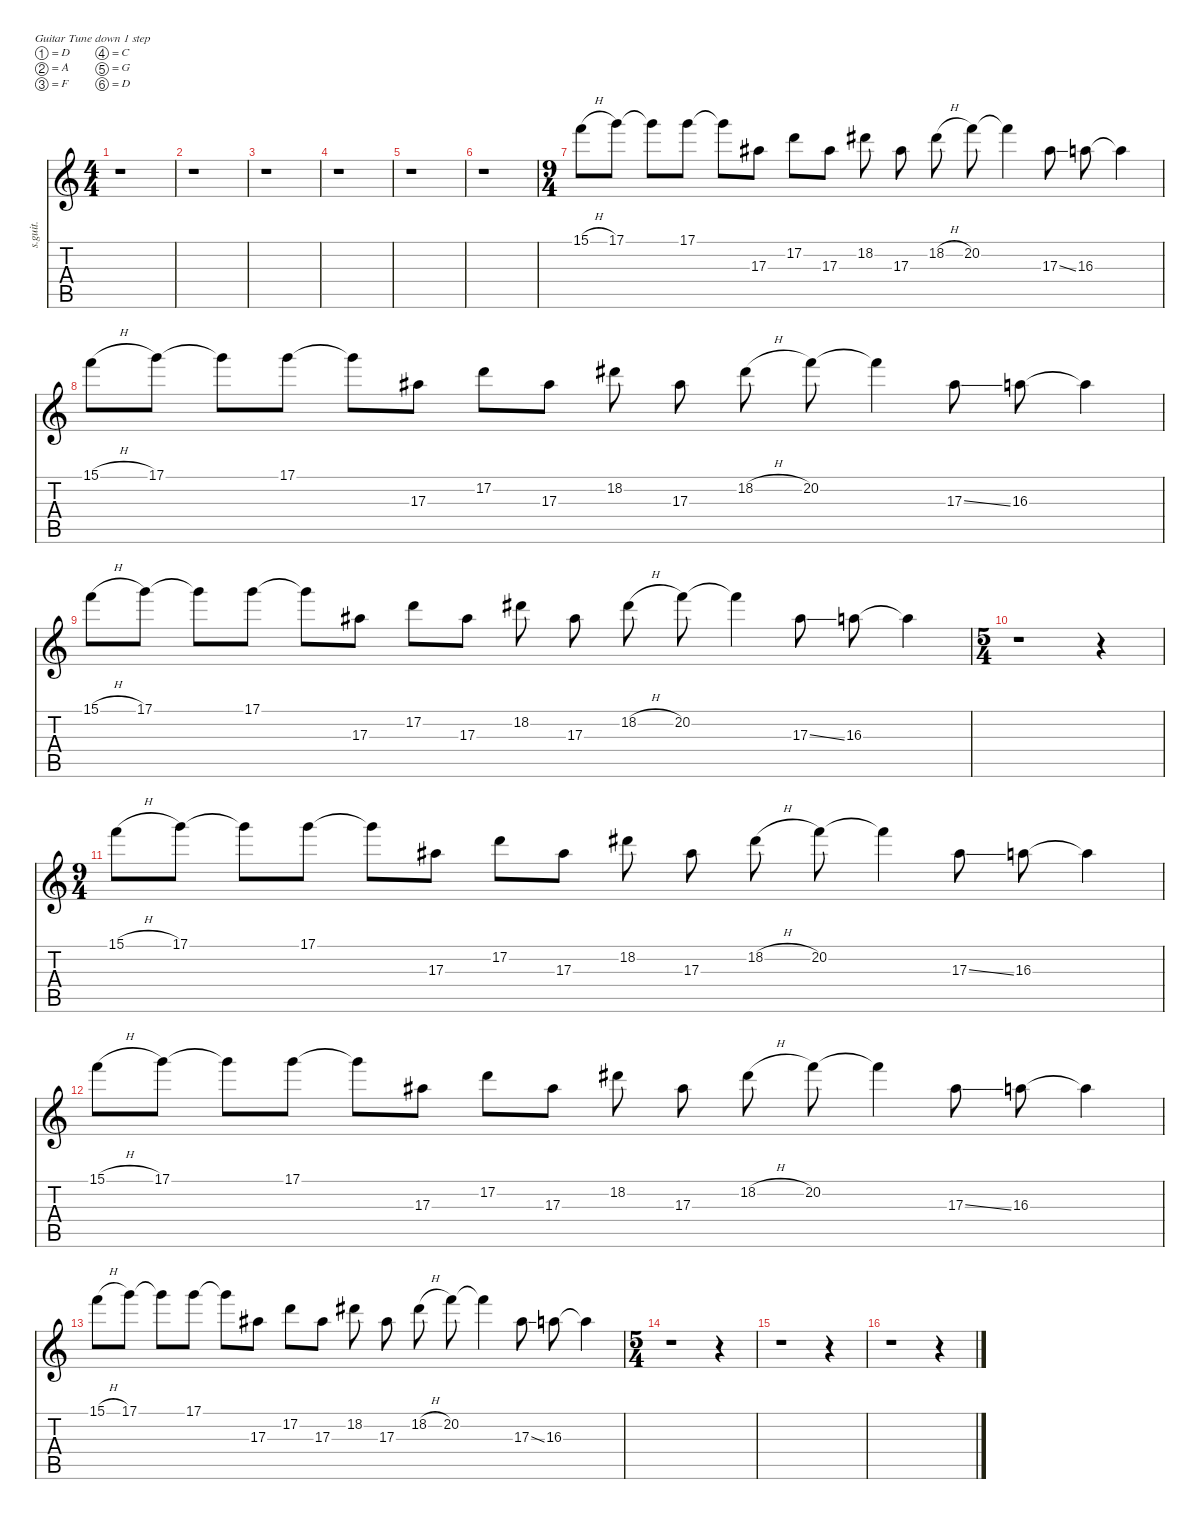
\defaultSystemsLayout 4
\hideDynamics
\bracketExtendMode nobrackets
\track ("A Nameless Ghoul - Lead" "s.guit.") {instrument distortionguitar}
\staff {score tabs}
\tuning (D4 A3 F3 C3 G2 D2)
\ts (4 4)
\tempo (130 hide)
\clef g2
\ks c
r.1{dy f} |
r.1 |
r.1 |
r.1 |
r.1 |
r.1 |
\ts (9 4)
\beaming (8 2 2 2 2)
15.1{h}.8 17.1.8 17.1{t}.8 17.1.8 17.1{t}.8 17.3{acc #}.8 17.2.8 17.3{acc #}.8 18.2{acc #}.8 17.3{acc #}.8 18.2{h acc #}.8 20.2.8 20.2{t}.4 17.3{ss acc #}.8 16.3.8 16.3{t}.4 |
15.1{h}.8 17.1.8 17.1{t}.8 17.1.8 17.1{t}.8 17.3{acc #}.8 17.2.8 17.3{acc #}.8 18.2{acc #}.8 17.3{acc #}.8 18.2{h acc #}.8 20.2.8 20.2{t}.4 17.3{ss acc #}.8 16.3.8 16.3{t}.4 |
15.1{h}.8 17.1.8 17.1{t}.8 17.1.8 17.1{t}.8 17.3{acc #}.8 17.2.8 17.3{acc #}.8 18.2{acc #}.8 17.3{acc #}.8 18.2{h acc #}.8 20.2.8 20.2{t}.4 17.3{ss acc #}.8 16.3.8 16.3{t}.4 |
\ts (5 4)
\beaming (8 2 2 2 2)
r.1 r.4 |
\ts (9 4)
\beaming (8 2 2 2 2)
15.1{h}.8 17.1.8 17.1{t}.8 17.1.8 17.1{t}.8 17.3{acc #}.8 17.2.8 17.3{acc #}.8 18.2{acc #}.8 17.3{acc #}.8 18.2{h acc #}.8 20.2.8 20.2{t}.4 17.3{ss acc #}.8 16.3.8 16.3{t}.4 |
15.1{h}.8 17.1.8 17.1{t}.8 17.1.8 17.1{t}.8 17.3{acc #}.8 17.2.8 17.3{acc #}.8 18.2{acc #}.8 17.3{acc #}.8 18.2{h acc #}.8 20.2.8 20.2{t}.4 17.3{ss acc #}.8 16.3.8 16.3{t}.4 |
15.1{h}.8 17.1.8 17.1{t}.8 17.1.8 17.1{t}.8 17.3{acc #}.8 17.2.8 17.3{acc #}.8 18.2{acc #}.8 17.3{acc #}.8 18.2{h acc #}.8 20.2.8 20.2{t}.4 17.3{ss acc #}.8 16.3.8 16.3{t}.4 |
\ts (5 4)
\beaming (8 2 2 2 2)
r.1 r.4 |
r.1 r.4 |
r.1 r.4
